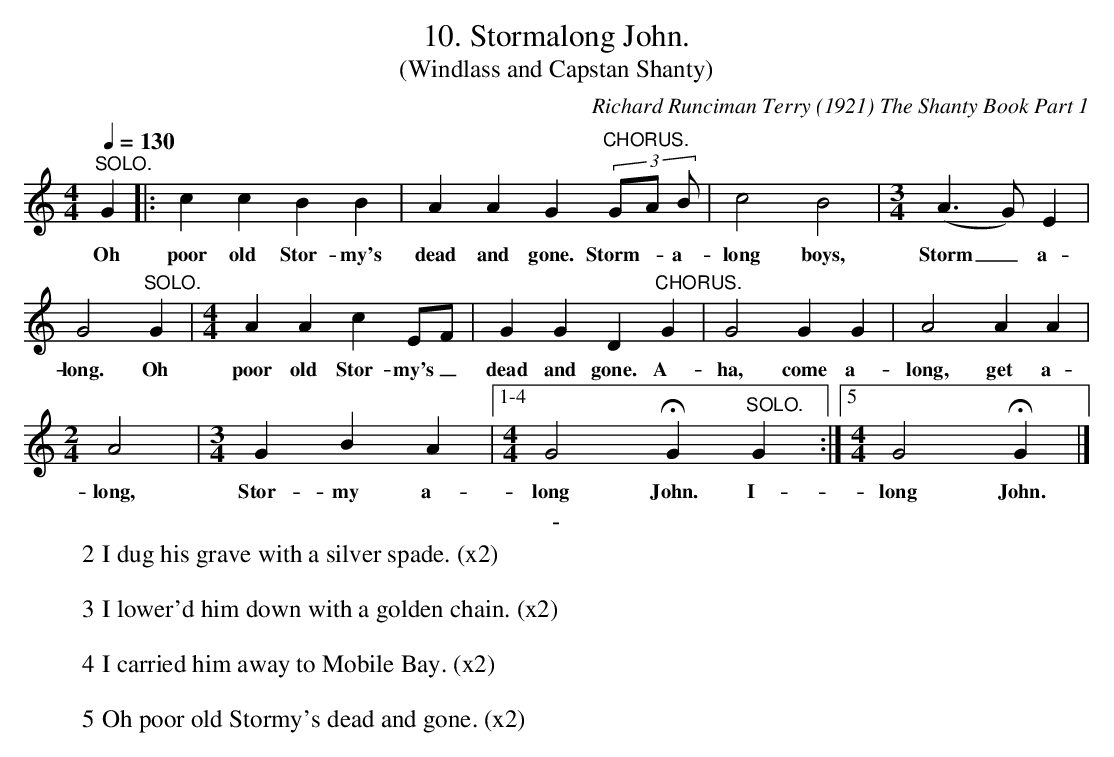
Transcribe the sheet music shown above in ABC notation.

X:1
T:10. Stormalong John.
T:(Windlass and Capstan Shanty)
C:Richard Runciman Terry (1921) The Shanty Book Part 1
L:1/4
Q:1/4=130
M:4/4
K:C
"^SOLO." G |: c c B B | A A G "^CHORUS." (3 G/A/ B/ | c2 B2 |[M:3/4] (A3/2 G/) E |$
w: Oh | poor old Stor- my's | dead and gone. Storm-* a- | long boys, | Storm_ a- |
G2 "^SOLO." G |[M:4/4] A A c E/F/ | G G D"^CHORUS." G | G2 G G | A2 A A |$[M:2/4] A2 |
w: long. Oh | poor old Stor- my's_ | dead and gone. A- | ha, come a-| long, get a- | long,|
[M:3/4] G B A |1-4 [M:4/4] G2 !fermata! G "^SOLO." G :|5 [M:4/4] G2 !fermata! G |]
w: Stor- my a- | long John.  I- | long John.|
T: -
W: 2 I dug his grave with a silver spade. (x2)
W:
W: 3 I lower'd him down with a golden chain. (x2)
W:
W: 4 I carried him away to Mobile Bay. (x2)
W:
W: 5 Oh poor old Stormy's dead and gone. (x2)
